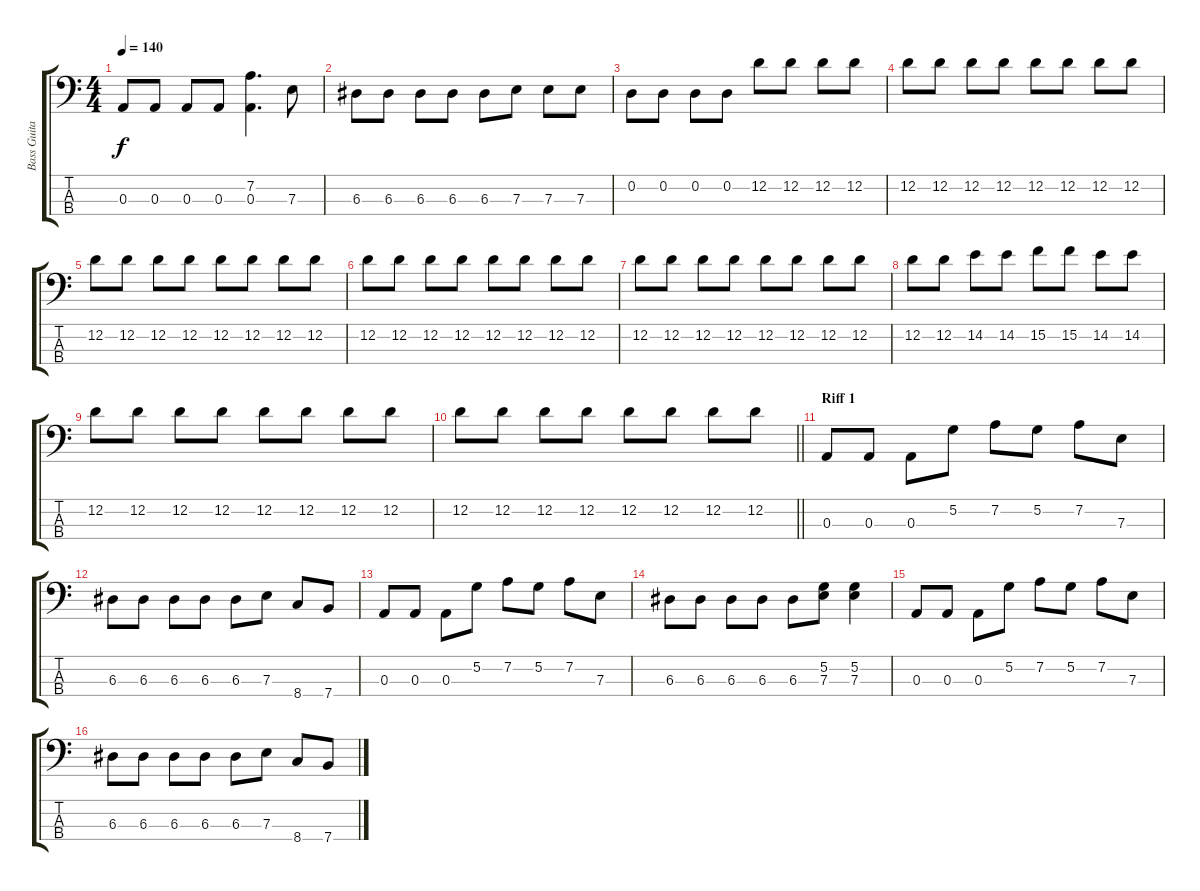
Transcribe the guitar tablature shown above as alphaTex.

\track ("Bass Guitar" "Bass Guita") {instrument electricbassfinger}
\staff {score tabs}
\tuning (G2 D2 A1 E1) {hide}
\ts (4 4)
\tempo 140
\clef f4
\ks c
0.3.8{dy f} 0.3.8 0.3.8 0.3.8 (7.2 0.3).4{d} 7.3.8 |
6.3.8 6.3.8 6.3.8 6.3.8 6.3.8 7.3.8 7.3.8 7.3.8 |
0.2.8 0.2.8 0.2.8 0.2.8 12.2.8 12.2.8 12.2.8 12.2.8 |
12.2.8 12.2.8 12.2.8 12.2.8 12.2.8 12.2.8 12.2.8 12.2.8 |
12.2.8 12.2.8 12.2.8 12.2.8 12.2.8 12.2.8 12.2.8 12.2.8 |
12.2.8 12.2.8 12.2.8 12.2.8 12.2.8 12.2.8 12.2.8 12.2.8 |
12.2.8 12.2.8 12.2.8 12.2.8 12.2.8 12.2.8 12.2.8 12.2.8 |
12.2.8 12.2.8 14.2.8 14.2.8 15.2.8 15.2.8 14.2.8 14.2.8 |
12.2.8 12.2.8 12.2.8 12.2.8 12.2.8 12.2.8 12.2.8 12.2.8 |
\barLineRight lightlight
12.2.8 12.2.8 12.2.8 12.2.8 12.2.8 12.2.8 12.2.8 12.2.8 |
\section ("" "Riff 1")
0.3.8 0.3.8 0.3.8 5.2.8 7.2.8 5.2.8 7.2.8 7.3.8 |
6.3.8 6.3.8 6.3.8 6.3.8 6.3.8 7.3.8 8.4.8 7.4.8 |
0.3.8 0.3.8 0.3.8 5.2.8 7.2.8 5.2.8 7.2.8 7.3.8 |
6.3.8 6.3.8 6.3.8 6.3.8 6.3.8 (5.2 7.3).8 (5.2 7.3).4 |
0.3.8 0.3.8 0.3.8 5.2.8 7.2.8 5.2.8 7.2.8 7.3.8 |
6.3.8 6.3.8 6.3.8 6.3.8 6.3.8 7.3.8 8.4.8 7.4.8
